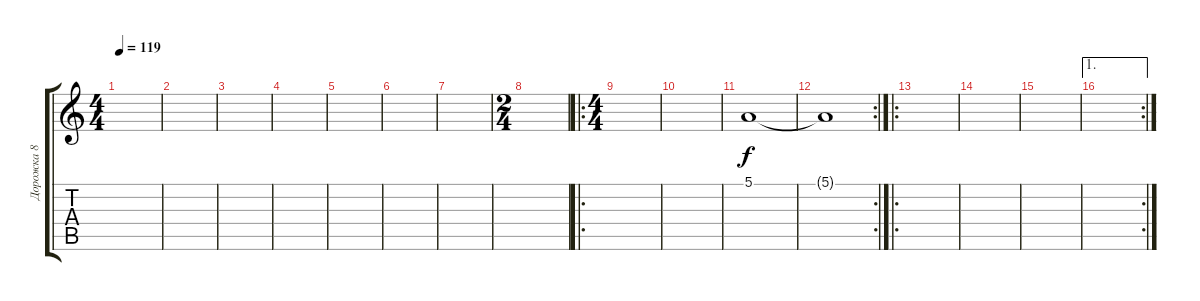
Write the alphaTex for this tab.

\track ("Дорожка 8" "Дорожка 8") {instrument pad8sweep}
\staff {score tabs}
\tuning (E4 B3 G3 D3 A2 E2) {hide}
\ts (4 4)
\tempo 119
\clef g2
\ks c
|
|
|
|
|
|
|
\ts (2 4)
|
\ro
\ts (4 4)
|
|
5.1.1 |
\rc 2
5.1{t}.1 |
\ro
|
|
|
\ae 1
\rc 2
